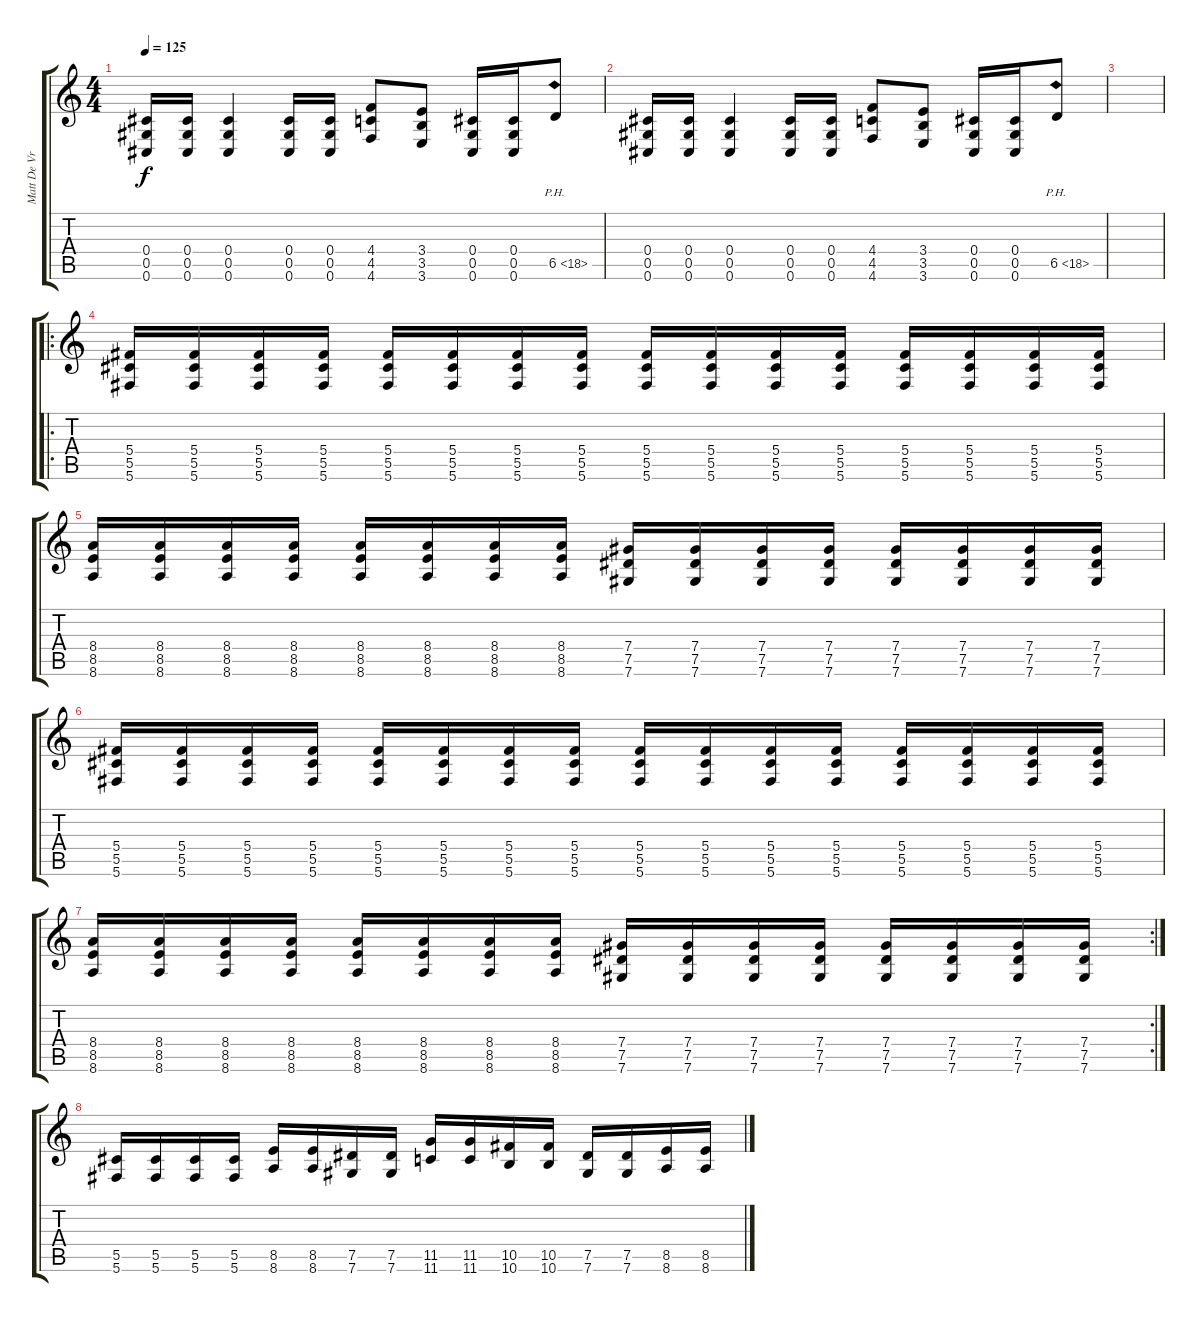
\track ("Matt De Vries" "Matt De Vr") {instrument distortionguitar}
\staff {score tabs}
\tuning (Eb4 Bb3 Gb3 Db3 Ab2 Db2) {hide}
\ts (4 4)
\tempo 125
\clef g2
\ks c
(0.4 0.5 0.6).16{dy f} (0.4 0.5 0.6).16 (0.4 0.5 0.6).4 (0.4 0.5 0.6).16 (0.4 0.5 0.6).16 (4.4 4.5 4.6).8 (3.4 3.5 3.6).8 (0.4 0.5 0.6).16 (0.4 0.5 0.6).16 6.5{ph 12}.8 |
(0.4 0.5 0.6).16 (0.4 0.5 0.6).16 (0.4 0.5 0.6).4 (0.4 0.5 0.6).16 (0.4 0.5 0.6).16 (4.4 4.5 4.6).8 (3.4 3.5 3.6).8 (0.4 0.5 0.6).16 (0.4 0.5 0.6).16 6.5{ph 12}.8 |
|
\ro
(5.4 5.5 5.6).16 (5.4 5.5 5.6).16 (5.4 5.5 5.6).16 (5.4 5.5 5.6).16 (5.4 5.5 5.6).16 (5.4 5.5 5.6).16 (5.4 5.5 5.6).16 (5.4 5.5 5.6).16 (5.4 5.5 5.6).16 (5.4 5.5 5.6).16 (5.4 5.5 5.6).16 (5.4 5.5 5.6).16 (5.4 5.5 5.6).16 (5.4 5.5 5.6).16 (5.4 5.5 5.6).16 (5.4 5.5 5.6).16 |
(8.4 8.5 8.6).16 (8.4 8.5 8.6).16 (8.4 8.5 8.6).16 (8.4 8.5 8.6).16 (8.4 8.5 8.6).16 (8.4 8.5 8.6).16 (8.4 8.5 8.6).16 (8.4 8.5 8.6).16 (7.4 7.5 7.6).16 (7.4 7.5 7.6).16 (7.4 7.5 7.6).16 (7.4 7.5 7.6).16 (7.4 7.5 7.6).16 (7.4 7.5 7.6).16 (7.4 7.5 7.6).16 (7.4 7.5 7.6).16 |
(5.4 5.5 5.6).16 (5.4 5.5 5.6).16 (5.4 5.5 5.6).16 (5.4 5.5 5.6).16 (5.4 5.5 5.6).16 (5.4 5.5 5.6).16 (5.4 5.5 5.6).16 (5.4 5.5 5.6).16 (5.4 5.5 5.6).16 (5.4 5.5 5.6).16 (5.4 5.5 5.6).16 (5.4 5.5 5.6).16 (5.4 5.5 5.6).16 (5.4 5.5 5.6).16 (5.4 5.5 5.6).16 (5.4 5.5 5.6).16 |
\rc 2
(8.4 8.5 8.6).16 (8.4 8.5 8.6).16 (8.4 8.5 8.6).16 (8.4 8.5 8.6).16 (8.4 8.5 8.6).16 (8.4 8.5 8.6).16 (8.4 8.5 8.6).16 (8.4 8.5 8.6).16 (7.4 7.5 7.6).16 (7.4 7.5 7.6).16 (7.4 7.5 7.6).16 (7.4 7.5 7.6).16 (7.4 7.5 7.6).16 (7.4 7.5 7.6).16 (7.4 7.5 7.6).16 (7.4 7.5 7.6).16 |
(5.5 5.6).16 (5.5 5.6).16 (5.5 5.6).16 (5.5 5.6).16 (8.5 8.6).16 (8.5 8.6).16 (7.5 7.6).16 (7.5 7.6).16 (11.5 11.6).16 (11.5 11.6).16 (10.5 10.6).16 (10.5 10.6).16 (7.5 7.6).16 (7.5 7.6).16 (8.5 8.6).16 (8.5 8.6).16
